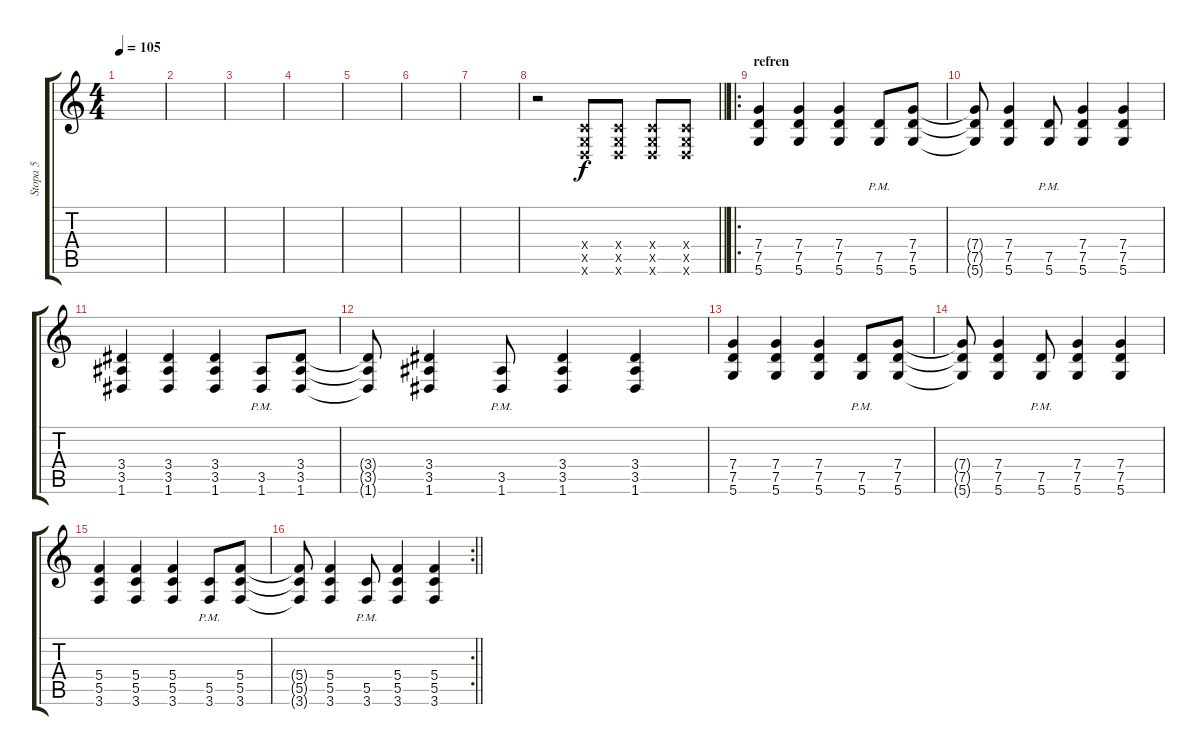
\track ("Stopa 5" "Stopa 5") {instrument distortionguitar}
\staff {score tabs}
\tuning (D4 A3 F3 C3 G2 D2) {hide}
\ts (4 4)
\tempo 105
\clef g2
\ks c
|
|
|
|
|
|
|
\barLineRight lightlight
r.2 (0.4{x} 0.5{x} 0.6{x}).8 (0.4{x} 0.5{x} 0.6{x}).8 (0.4{x} 0.5{x} 0.6{x}).8 (0.4{x} 0.5{x} 0.6{x}).8 |
\ro
\section ("" "refren")
(7.4 7.5 5.6).4 (7.4 7.5 5.6).4 (7.4 7.5 5.6).4 (7.5{pm} 5.6{pm}).8 (7.4 7.5 5.6).8 |
(7.4{t} 7.5{t} 5.6{t}).8 (7.4 7.5 5.6).4 (7.5{pm} 5.6{pm}).8 (7.4 7.5 5.6).4 (7.4 7.5 5.6).4 |
(3.4 3.5 1.6).4 (3.4 3.5 1.6).4 (3.4 3.5 1.6).4 (3.5{pm} 1.6{pm}).8 (3.4 3.5 1.6).8 |
(3.4{t} 3.5{t} 1.6{t}).8 (3.4 3.5 1.6).4 (3.5{pm} 1.6{pm}).8 (3.4 3.5 1.6).4 (3.4 3.5 1.6).4 |
(7.4 7.5 5.6).4 (7.4 7.5 5.6).4 (7.4 7.5 5.6).4 (7.5{pm} 5.6{pm}).8 (7.4 7.5 5.6).8 |
(7.4{t} 7.5{t} 5.6{t}).8 (7.4 7.5 5.6).4 (7.5{pm} 5.6{pm}).8 (7.4 7.5 5.6).4 (7.4 7.5 5.6).4 |
(5.4 5.5 3.6).4 (5.4 5.5 3.6).4 (5.4 5.5 3.6).4 (5.5{pm} 3.6{pm}).8 (5.4 5.5 3.6).8 |
\rc 2
\barLineRight lightlight
(5.4{t} 5.5{t} 3.6{t}).8 (5.4 5.5 3.6).4 (5.5{pm} 3.6{pm}).8 (5.4 5.5 3.6).4 (5.4 5.5 3.6).4
